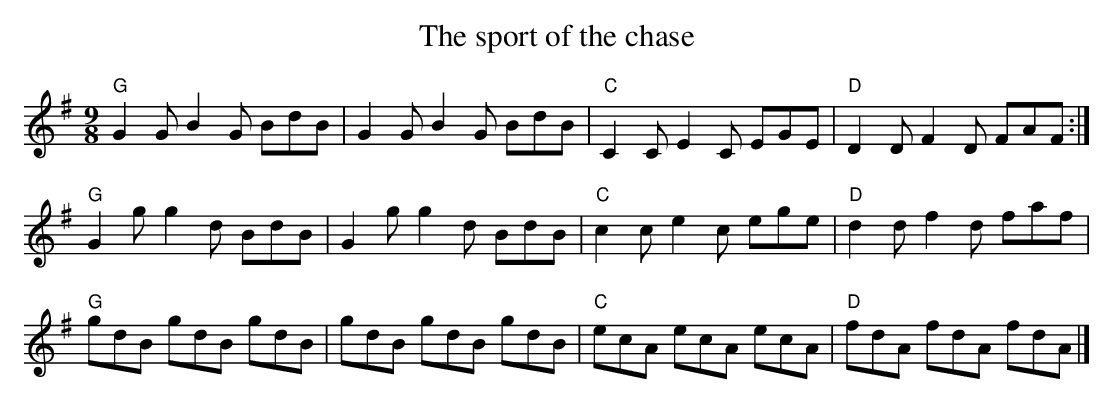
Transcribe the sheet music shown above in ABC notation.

X:1
T:The sport of the chase
M:9/8
L:1/8
K:G
"G"G2G B2G BdB|G2G B2G BdB|"C"C2C E2C EGE|"D"D2D F2D FAF:|
"G"G2g g2d BdB|G2g g2d BdB|"C"c2c e2c ege|"D"d2d f2d faf|
"G"gdB gdB gdB|gdB gdB gdB|"C"ecA ecA ecA|"D"fdA fdA fdA|]
